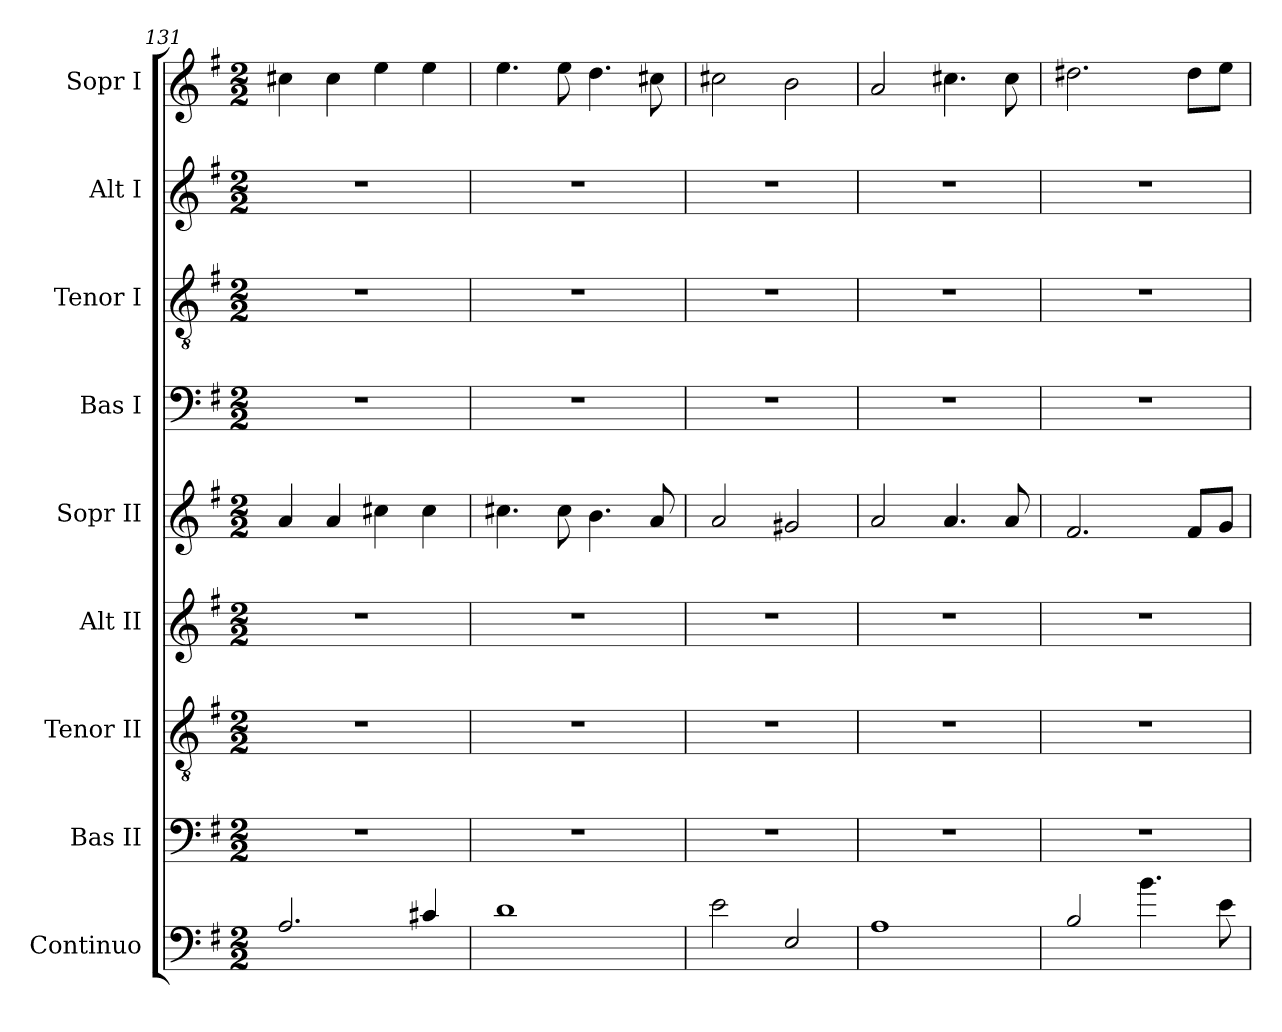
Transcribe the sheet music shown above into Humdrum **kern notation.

**kern	**kern	**kern	**kern	**kern	**kern	**kern	**kern	**kern
*part9	*part8	*part7	*part6	*part5	*part4	*part3	*part2	*part1
*staff9	*staff8	*staff7	*staff6	*staff5	*staff4	*staff3	*staff2	*staff1
*I"Continuo	*I"Bas II	*I"Tenor II	*I"Alt II	*I"Sopr II	*I"Bas I	*I"Tenor I	*I"Alt I	*I"Sopr I
*	*I'B II	*I'T II	*I'A II	*I'S II	*I'B I	*I'T I	*I'A I	*I'S I
!!LO:LB:g=z
*clefF4	*clefF4	*clefGv2	*clefG2	*clefG2	*clefF4	*clefGv2	*clefG2	*clefG2
*ITrd7c12	*	*	*	*	*	*	*	*
*k[f#]	*k[f#]	*k[f#]	*k[f#]	*k[f#]	*k[f#]	*k[f#]	*k[f#]	*k[f#]
*G:	*G:	*G:	*G:	*G:	*G:	*G:	*G:	*G:
*M2/2	*M2/2	*M2/2	*M2/2	*M2/2	*M2/2	*M2/2	*M2/2	*M2/2
=131	=131	=131	=131	=131	=131	=131	=131	=131
2.AA/	1r	1r	1r	4a/	1r	1r	1r	4cc#X\
.	.	.	.	4a/	.	.	.	4cc#\
.	.	.	.	4cc#X\	.	.	.	4ee\
4C#X/	.	.	.	4cc#\	.	.	.	4ee\
=132	=132	=132	=132	=132	=132	=132	=132	=132
1D	1r	1r	1r	4.cc#X\	1r	1r	1r	4.ee\
.	.	.	.	8cc#\	.	.	.	8ee\
.	.	.	.	4.b\	.	.	.	4.dd\
.	.	.	.	8a/	.	.	.	8cc#X\
=133	=133	=133	=133	=133	=133	=133	=133	=133
2E\	1r	1r	1r	2a/	1r	1r	1r	2cc#X\
2EE/	.	.	.	2g#X/	.	.	.	2b\
=134	=134	=134	=134	=134	=134	=134	=134	=134
1AA	1r	1r	1r	2a/	1r	1r	1r	2a/
.	.	.	.	4.a/	.	.	.	4.cc#X\
.	.	.	.	8a/	.	.	.	8cc#\
=135	=135	=135	=135	=135	=135	=135	=135	=135
2BB/	1r	1r	1r	2.f#/	1r	1r	1r	2.dd#X\
4.B\	.	.	.	.	.	.	.	.
.	.	.	.	8f#/L	.	.	.	8dd#\L
8E\	.	.	.	8g/J	.	.	.	8ee\J
=	=	=	=	=	=	=	=	=
*-	*-	*-	*-	*-	*-	*-	*-	*-
